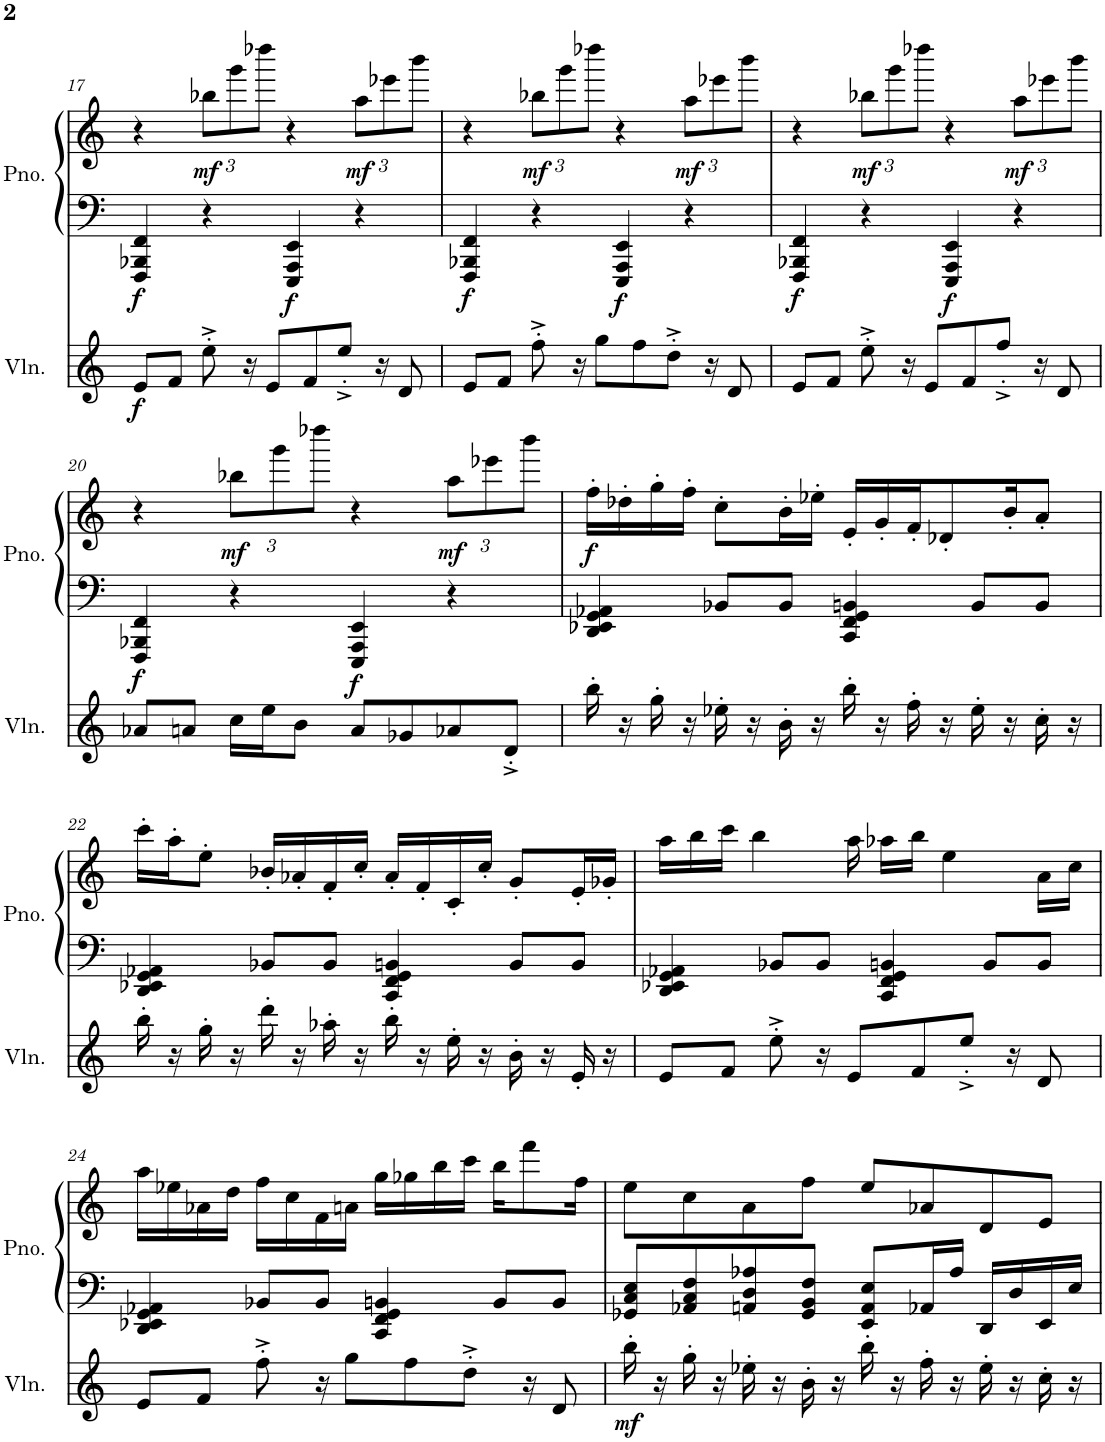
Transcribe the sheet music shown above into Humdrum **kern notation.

**kern	**dynam	**kern	**kern	**dynam
*part2	*part2	*part1	*part1	*part1
*staff3	*staff3	*staff2	*staff1	*staff1/2
*I"Violin	*	*I"Piano	*	*
*I'Vln.	*	*I'Pno.	*	*
!!LO:PB:g=z
*clefG2	*	*clefF4	*clefG2	*
*k[]	*	*k[]	*k[]	*
*M4/4	*	*M4/4	*M4/4	*
=17	=17	=17	=17	=17
!	!LO:DY:b	!	!	!LO:DY:b=2
8e/L	f	4FFF/ 4BBB-X/ 4FF/	4r	f
8f/J	.	.	.	.
*	*	*	*Xbrackettup	*
!	!	!	!	!LO:DY:b
8ee'^\	.	4r	12bb-X\L	mf
.	.	.	12ggg\	.
16r	.	.	.	.
.	.	.	12dddd-X\J	.
8e/L	.	.	.	.
!	!	!	!	!LO:DY:b=2
.	.	4EEE/ 4AAA/ 4EE/	4r	f
8f/	.	.	.	.
8ee'^/J	.	.	.	.
!	!	!	!	!LO:DY:b
.	.	4r	12aa\L	mf
16r	.	.	.	.
.	.	.	12eee-X\	.
8d/	.	.	.	.
.	.	.	12bbb\J	.
=18	=18	=18	=18	=18
!	!	!	!	!LO:DY:b=2
8e/L	.	4FFF/ 4BBB-X/ 4FF/	4r	f
8f/J	.	.	.	.
!	!	!	!	!LO:DY:b
8ff'^\	.	4r	12bb-X\L	mf
.	.	.	12ggg\	.
16r	.	.	.	.
.	.	.	12dddd-X\J	.
8gg\L	.	.	.	.
!	!	!	!	!LO:DY:b=2
.	.	4EEE/ 4AAA/ 4EE/	4r	f
8ff\	.	.	.	.
8dd'^\J	.	.	.	.
!	!	!	!	!LO:DY:b
.	.	4r	12aa\L	mf
16r	.	.	.	.
.	.	.	12eee-X\	.
8d/	.	.	.	.
.	.	.	12bbb\J	.
=19	=19	=19	=19	=19
!	!	!	!	!LO:DY:b=2
8e/L	.	4FFF/ 4BBB-X/ 4FF/	4r	f
8f/J	.	.	.	.
!	!	!	!	!LO:DY:b
8ee'^\	.	4r	12bb-X\L	mf
.	.	.	12ggg\	.
16r	.	.	.	.
.	.	.	12dddd-X\J	.
8e/L	.	.	.	.
!	!	!	!	!LO:DY:b=2
.	.	4EEE/ 4AAA/ 4EE/	4r	f
8f/	.	.	.	.
8ff'^/J	.	.	.	.
!	!	!	!	!LO:DY:b
.	.	4r	12aa\L	mf
16r	.	.	.	.
.	.	.	12eee-X\	.
8d/	.	.	.	.
.	.	.	12bbb\J	.
!!LO:LB:g=z
=20	=20	=20	=20	=20
!	!	!	!	!LO:DY:b=2
8a-X/L	.	4FFF/ 4BBB-X/ 4FF/	4r	f
8an/J	.	.	.	.
!	!	!	!	!LO:DY:b
16cc\LL	.	4r	12bb-X\L	mf
16ee\J	.	.	.	.
.	.	.	12ggg\	.
8b\J	.	.	.	.
.	.	.	12dddd-X\J	.
!	!	!	!	!LO:DY:b=2
8a/L	.	4EEE/ 4AAA/ 4EE/	4r	f
8g-X/	.	.	.	.
!	!	!	!	!LO:DY:b
8a-X/	.	4r	12aa\L	mf
.	.	.	12eee-X\	.
8d'^/J	.	.	.	.
.	.	.	12bbb\J	.
=21	=21	=21	=21	=21
!	!	!	!	!LO:DY:b
16bb'\	.	4DD/ 4EE-X/ 4GG/ 4AA-X/	16ff'\LL	f
16r	.	.	16dd-X'\	.
16gg'\	.	.	16gg'\	.
16r	.	.	16ff'\JJ	.
16ee-X'\	.	8BB-X/L	8cc'\L	.
16r	.	.	.	.
16b'\	.	8BB-/J	16b'\L	.
16r	.	.	16ee-X'\JJ	.
16bb'\	.	4CC/ 4FF/ 4GG/ 4BBn/	16e'/LL	.
16r	.	.	16g'/	.
16ff'\	.	.	16f'/J	.
16r	.	.	8d-X'/	.
16ee-'\	.	8BB/L	.	.
16r	.	.	16b'/K	.
16cc'\	.	8BB/J	8a'/J	.
16r	.	.	.	.
!!LO:LB:g=z
=22	=22	=22	=22	=22
16bb'\	.	4DD/ 4EE-X/ 4GG/ 4AA-X/	16ccc'\LL	.
16r	.	.	16aa'\J	.
16gg'\	.	.	8ee'\J	.
16r	.	.	.	.
16ddd'\	.	8BB-X/L	16b-X'/LL	.
16r	.	.	16a-X'/	.
16aa-X'\	.	8BB-/J	16f'/	.
16r	.	.	16cc'/JJ	.
16bb'\	.	4CC/ 4FF/ 4GG/ 4BBn/	16a-'/LL	.
16r	.	.	16f'/	.
16ee'\	.	.	16c'/	.
16r	.	.	16cc'/JJ	.
16b'\	.	8BB/L	8g'/L	.
16r	.	.	.	.
16e'/	.	8BB/J	16e'/L	.
16r	.	.	16g-X'/JJ	.
=23	=23	=23	=23	=23
8e/L	.	4DD/ 4EE-X/ 4GG/ 4AA-X/	16aa\LL	.
.	.	.	16bb\	.
8f/J	.	.	16ccc\JJ	.
.	.	.	4bb\	.
8ee'^\	.	8BB-X/L	.	.
16r	.	8BB-/J	.	.
8e/L	.	.	16aa\	.
.	.	4CC/ 4FF/ 4GG/ 4BBn/	16aa-X\LL	.
8f/	.	.	16bb\JJ	.
.	.	.	4ee\	.
8ee'^/J	.	.	.	.
.	.	8BB/L	.	.
16r	.	.	.	.
8d/	.	8BB/J	16a\LL	.
.	.	.	16cc\JJ	.
!!LO:LB:g=z
=24	=24	=24	=24	=24
8e/L	.	4DD/ 4EE-X/ 4GG/ 4AA-X/	16aa\LL	.
.	.	.	16ee-X\	.
8f/J	.	.	16a-X\	.
.	.	.	16dd\JJ	.
8ff'^\	.	8BB-X/L	16ff\LL	.
.	.	.	16cc\	.
16r	.	8BB-/J	16f\	.
8gg\L	.	.	16an\JJ	.
.	.	4CC/ 4FF/ 4GG/ 4BBn/	16gg\LL	.
8ff\	.	.	16gg-X\	.
.	.	.	16bb\	.
8dd'^\J	.	.	16ccc\JJ	.
.	.	8BB/L	16bb\KL	.
16r	.	.	8fff\	.
8d/	.	8BB/J	.	.
.	.	.	16ff\Jk	.
=25	=25	=25	=25	=25
!	!LO:DY:b	!	!	!
16bb'\	mf	8GG-X/ 8C/ 8E/L	8ee\L	.
16r	.	.	.	.
16gg'\	.	8AA-X/ 8C/ 8F/	8cc\	.
16r	.	.	.	.
16ee-X'\	.	8AAn/ 8D/ 8A-X/	8a\	.
16r	.	.	.	.
16b'\	.	8GG-/ 8BB/ 8F/J	8ff\J	.
16r	.	.	.	.
16bb'\	.	8EE/ 8AA/ 8E/L	8ee/L	.
16r	.	.	.	.
16ff'\	.	16AA-X/L	8a-X/	.
16r	.	16A-/JJ	.	.
16ee-'\	.	16DD/LL	8d/	.
16r	.	16D/	.	.
16cc'\	.	16EE/	8e/J	.
16r	.	16E/JJ	.	.
=	=	=	=	=
*-	*-	*-	*-	*-
